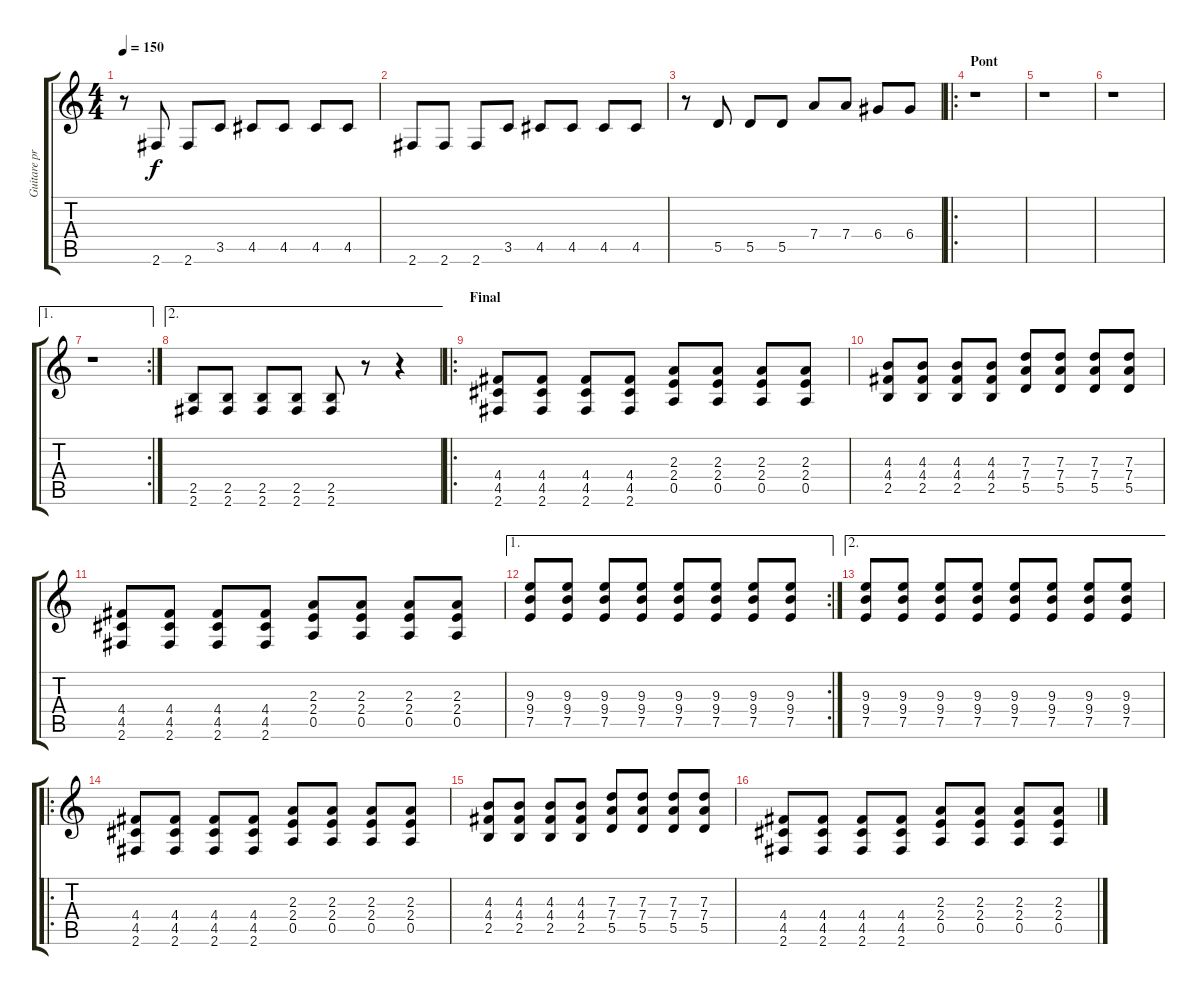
\track ("Guitare principale" "Guitare pr") {instrument distortionguitar}
\staff {score tabs}
\tuning (E4 B3 G3 D3 A2 E2) {hide}
\ts (4 4)
\tempo 150
\clef g2
\ks c
r.8{dy f} 2.6.8 2.6.8 3.5.8 4.5.8 4.5.8 4.5.8 4.5.8 |
2.6.8 2.6.8 2.6.8 3.5.8 4.5.8 4.5.8 4.5.8 4.5.8 |
r.8 5.5.8 5.5.8 5.5.8 7.4.8 7.4.8 6.4.8 6.4.8 |
\ro
\section ("" "Pont")
r.1 |
r.1 |
r.1 |
\ae 1
\rc 2
r.1 |
\ae 2
(2.5 2.6).8 (2.5 2.6).8 (2.5 2.6).8 (2.5 2.6).8 (2.5 2.6).8 r.8 r.4 |
\ro
\section ("" "Final")
(4.4 4.5 2.6).8 (4.4 4.5 2.6).8 (4.4 4.5 2.6).8 (4.4 4.5 2.6).8 (2.3 2.4 0.5).8 (2.3 2.4 0.5).8 (2.3 2.4 0.5).8 (2.3 2.4 0.5).8 |
(4.3 4.4 2.5).8 (4.3 4.4 2.5).8 (4.3 4.4 2.5).8 (4.3 4.4 2.5).8 (7.3 7.4 5.5).8 (7.3 7.4 5.5).8 (7.3 7.4 5.5).8 (7.3 7.4 5.5).8 |
(4.4 4.5 2.6).8 (4.4 4.5 2.6).8 (4.4 4.5 2.6).8 (4.4 4.5 2.6).8 (2.3 2.4 0.5).8 (2.3 2.4 0.5).8 (2.3 2.4 0.5).8 (2.3 2.4 0.5).8 |
\ae 1
\rc 2
(9.3 9.4 7.5).8 (9.3 9.4 7.5).8 (9.3 9.4 7.5).8 (9.3 9.4 7.5).8 (9.3 9.4 7.5).8 (9.3 9.4 7.5).8 (9.3 9.4 7.5).8 (9.3 9.4 7.5).8 |
\ae 2
(9.3 9.4 7.5).8 (9.3 9.4 7.5).8 (9.3 9.4 7.5).8 (9.3 9.4 7.5).8 (9.3 9.4 7.5).8 (9.3 9.4 7.5).8 (9.3 9.4 7.5).8 (9.3 9.4 7.5).8 |
\ro
(4.4 4.5 2.6).8 (4.4 4.5 2.6).8 (4.4 4.5 2.6).8 (4.4 4.5 2.6).8 (2.3 2.4 0.5).8 (2.3 2.4 0.5).8 (2.3 2.4 0.5).8 (2.3 2.4 0.5).8 |
(4.3 4.4 2.5).8 (4.3 4.4 2.5).8 (4.3 4.4 2.5).8 (4.3 4.4 2.5).8 (7.3 7.4 5.5).8 (7.3 7.4 5.5).8 (7.3 7.4 5.5).8 (7.3 7.4 5.5).8 |
(4.4 4.5 2.6).8 (4.4 4.5 2.6).8 (4.4 4.5 2.6).8 (4.4 4.5 2.6).8 (2.3 2.4 0.5).8 (2.3 2.4 0.5).8 (2.3 2.4 0.5).8 (2.3 2.4 0.5).8
